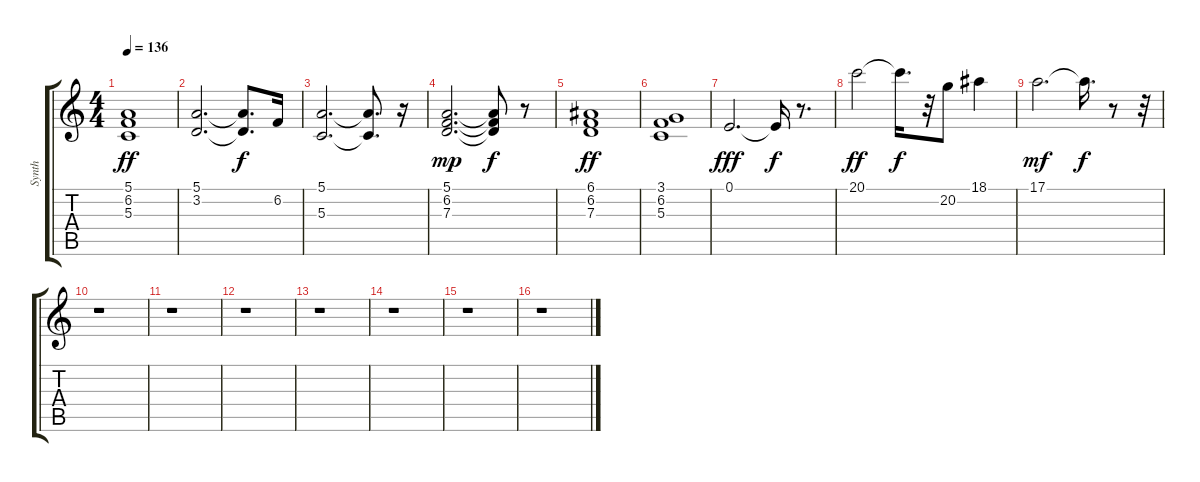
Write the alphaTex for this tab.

\track ("Synth" "Synth") {instrument stringensemble2}
\staff {score tabs}
\tuning (E4 B3 G3 D3 A2 E2) {hide}
\ts (4 4)
\tempo 136
\clef g2
\ks c
(5.1 6.2 5.3).1{dy ff} |
(5.1 3.2).2{d} (5.1{t} 3.2{t}).8{d dy f} 6.2.16 |
(5.1 5.3).2{d} (5.1{t} 5.3{t}).8{d} r.16 |
(5.1 6.2 7.3).2{d dy mp} (5.1{t} 6.2{t} 7.3{t}).8{dy f} r.8 |
(6.1 6.2 7.3).1{dy ff} |
(3.1 6.2 5.3).1 |
0.1.2{d dy fff} 0.1{t}.16{dy f} r.8{d} |
20.1.2{dy ff} 20.1{t}.16{d dy f} r.32 20.2.8 18.1.4 |
17.1.2{d dy mf} 17.1{t}.16{d dy f} r.8 r.32 |
r.1 |
r.1 |
r.1 |
r.1 |
r.1 |
r.1 |
r.1
